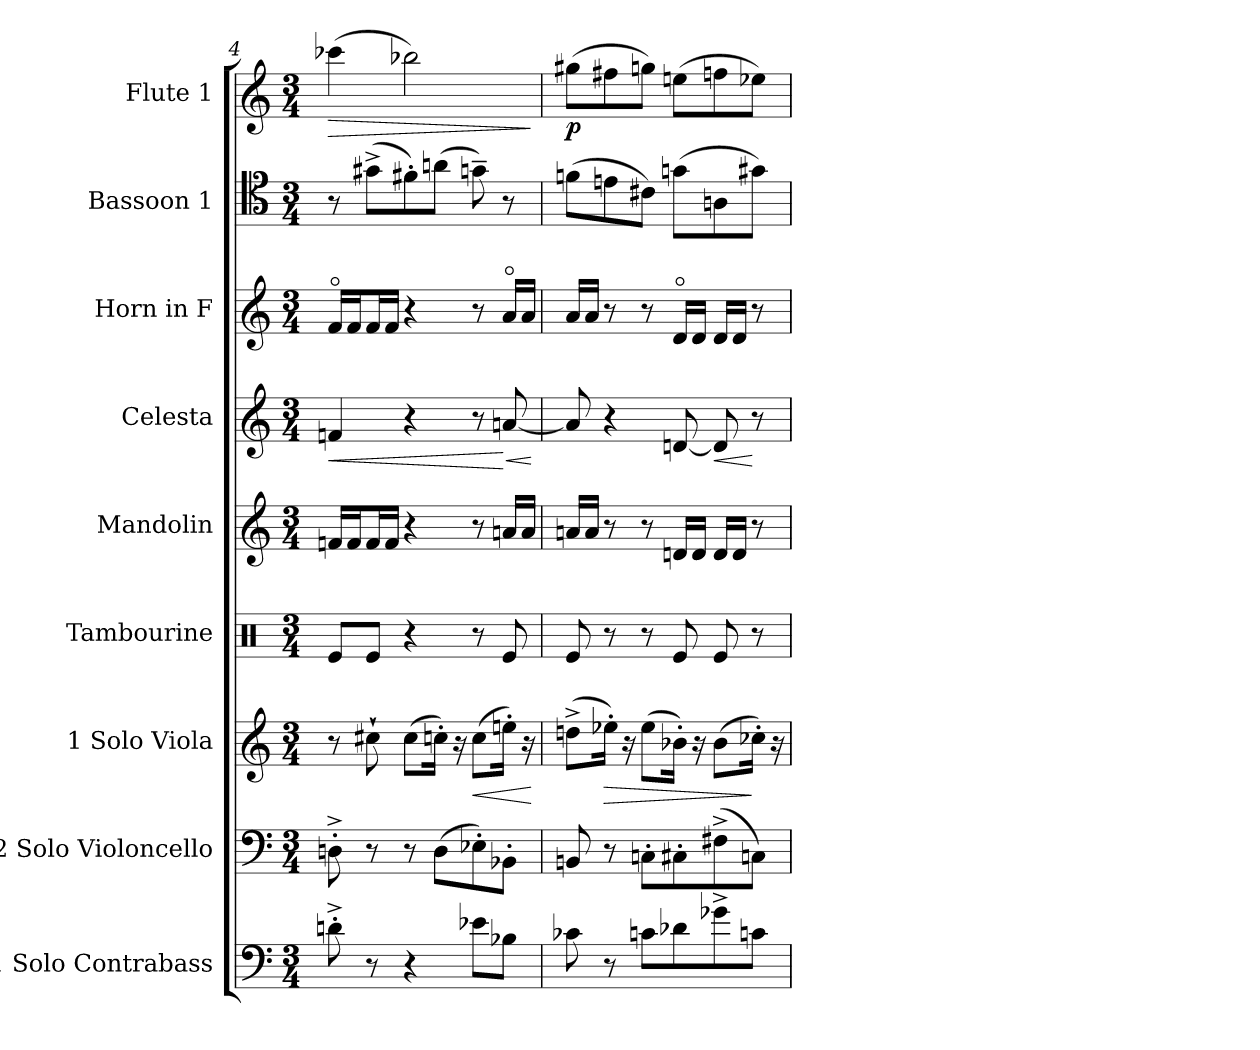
**kern	**kern	**kern	**dynam	**kern	**kern	**kern	**dynam	**kern	**kern	**kern	**dynam
*part9	*part8	*part7	*part7	*part6	*part5	*part4	*part4	*part3	*part2	*part1	*part1
*staff9	*staff8	*staff7	*staff7	*staff6	*staff5	*staff4	*staff4	*staff3	*staff2	*staff1	*staff1
*I"1 Solo Contrabass	*I"2 Solo Violoncello	*I"1 Solo Viola	*	*I"Tambourine	*I"Mandolin	*I"Celesta	*	*I"Horn in F	*I"Bassoon 1	*I"Flute 1	*
*I'Cb.	*I'Vc.	*I'Vla.	*	*I'Tamb.	*I'Mand.	*I'Cel.	*	*I'Hn.	*I'Bsn.	*I'Fl.	*
*clefF4	*clefF4	*clefG2	*	*clefX	*clefG2	*clefG2	*	*clefG2	*clefC4	*clefG2	*
*k[]	*k[]	*k[]	*	*k[]	*k[]	*k[]	*	*k[]	*k[]	*k[]	*
*M3/4	*M3/4	*M3/4	*	*M3/4	*M3/4	*M3/4	*	*M3/4	*M3/4	*M3/4	*
=4	=4	=4	=4	=4	=4	=4	=4	=4	=4	=4	=4
!	!	!	!	!	!	!	!LO:HP:b	!	!	!	!LO:HP:b
8dn'^	8Dn'^	8r	.	8Re/L	16fn/LL	4fn	<	16fo/LL	8r	(4ccc-X	>
.	.	.	.	.	16f/J	.	.	16f/J	.	.	.
8r	8r	8cc#X`	.	8Re/J	16f/L	.	.	16f/L	(8g#X^L	.	.
.	.	.	.	.	16f/JJ	.	.	16f/JJ	.	.	.
4r	8r	(8cc#L	.	4r	4r	4r	.	4r	8f#X')	2bb-X)	.
.	(8DL	16ccn'Jk)	.	.	.	.	.	.	(8anJ	.	.
.	.	16r	.	.	.	.	.	.	.	.	.
!	!	!	!LO:HP:b	!	!	!	!	!	!	!	!
8e-XL	8E-X'\)	(8ccL	<	8r	8r	8r	.	8r	8gn~)	.	.
!	!	!	!	!	!	!	!LO:HP:n=1:b	!	!	!	!
8B-XJ	8BB-X'J	16een'Jk)	.	8Re/	16an/LL	[8an	[ <	16ao/LL	8r	.	.
.	.	16r	.	.	16a/JJ	.	.	16a/JJ	.	.	.
.	.	.	[	.	.	.	[	.	.	.	]
=5	=5	=5	=5	=5	=5	=5	=5	=5	=5	=5	=5
8c-X	8BBn	(8ddn^L	.	8Re/	16an/LL	8a]	.	16a/LL	(8fnL	(8gg#XL	p
.	.	.	.	.	16a/JJ	.	.	16a/JJ	.	.	.
!	!	!	!LO:HP:b	!	!	!	!	!	!	!	!
8r	8r	16ee-X'Jk)	>	8r	8r	4r	.	8r	8en	8ff#X	.
.	.	16r	.	.	.	.	.	.	.	.	.
8cnL	8Cn'L	(8ee-L	.	8r	8r	.	.	8r	8c#XJ)	8ggnJ)	.
8d-X	8C#X'	16b-X'Jk)	.	8Re/	16dn/LL	[8dn	.	16do/LL	(8gnL	(8eenL	.
.	.	16r	.	.	16d/JJ	.	.	16d/JJ	.	.	.
!	!	!	!	!	!	!	!LO:HP:b	!	!	!	!
8g-X^	(8F#X^\	(8b-L	.	8Re/	16d/LL	8d]	<	16d/LL	8An	8ffn	.
.	.	.	.	.	16d/JJ	.	.	16d/JJ	.	.	.
8cnJ	8CnJ)	16cc-X'Jk)	]	8r	8r	8r	[	8r	8g#XJ)	8ee-XJ)	.
.	.	16r	.	.	.	.	.	.	.	.	.
=	=	=	=	=	=	=	=	=	=	=	=
*-	*-	*-	*-	*-	*-	*-	*-	*-	*-	*-	*-
